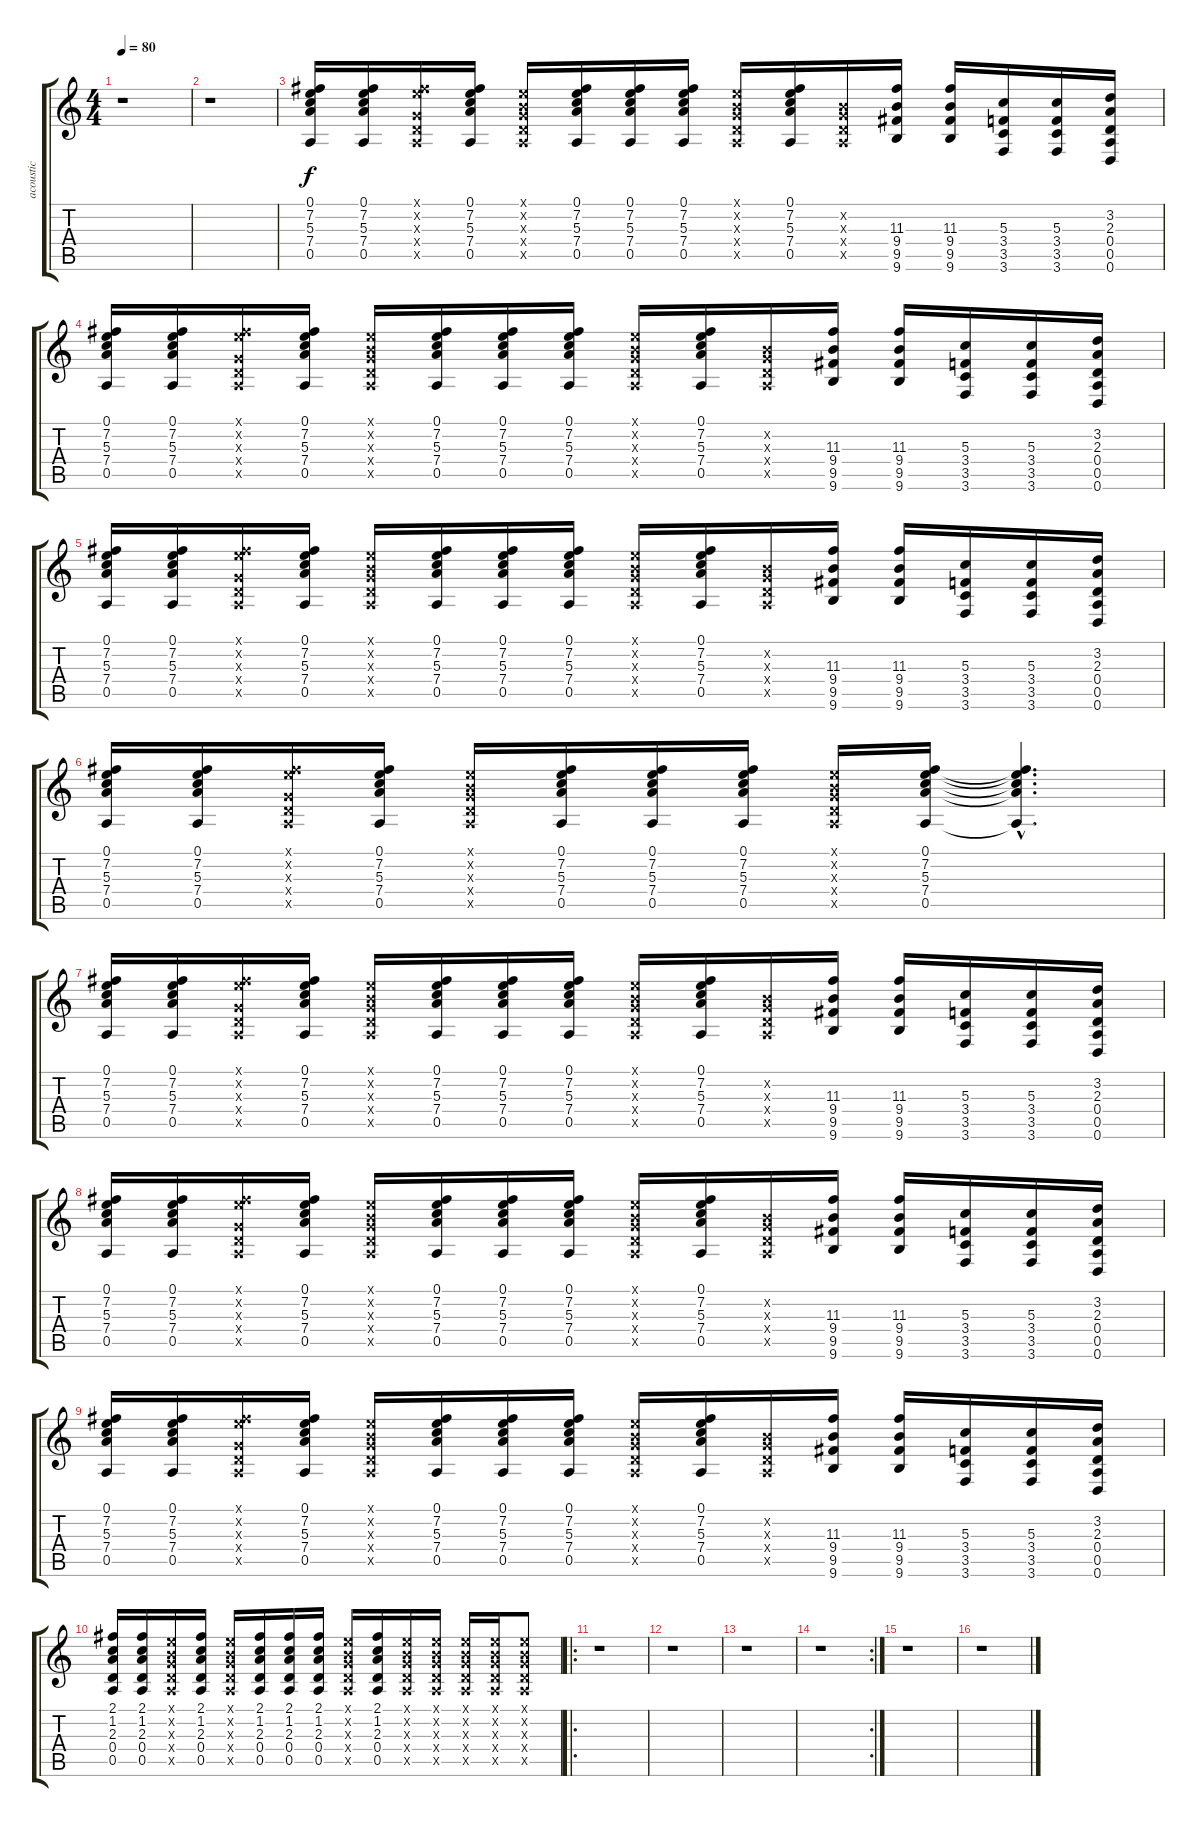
\track ("acoustic" "acoustic") {instrument acousticguitarsteel}
\staff {score tabs}
\tuning (E4 B3 G3 D3 A2 D2) {hide}
\ts (4 4)
\tempo 80
\clef g2
\ks c
r.1{dy f instrument acousticguitarsteel} |
r.1 |
(0.1 7.2 5.3 7.4 0.5).16 (0.1 7.2 5.3 7.4 0.5).16 (0.1{x} 7.2{x} 0.3{x} 0.4{x} 0.5{x}).16 (0.1 7.2 5.3 7.4 0.5).16 (0.1{x} 0.2{x} 0.3{x} 0.4{x} 0.5{x}).16 (0.1 7.2 5.3 7.4 0.5).16 (0.1 7.2 5.3 7.4 0.5).16 (0.1 7.2 5.3 7.4 0.5).16 (0.1{x} 0.2{x} 0.3{x} 0.4{x} 0.5{x}).16 (0.1 7.2 5.3 7.4 0.5).16 (0.2{x} 0.3{x} 0.4{x} 0.5{x}).16 (11.3 9.4 9.5 9.6).16 (11.3 9.4 9.5 9.6).16 (5.3 3.4 3.5 3.6).16 (5.3 3.4 3.5 3.6).16 (3.2 2.3 0.4 0.5 0.6).16 |
(0.1 7.2 5.3 7.4 0.5).16 (0.1 7.2 5.3 7.4 0.5).16 (0.1{x} 7.2{x} 0.3{x} 0.4{x} 0.5{x}).16 (0.1 7.2 5.3 7.4 0.5).16 (0.1{x} 0.2{x} 0.3{x} 0.4{x} 0.5{x}).16 (0.1 7.2 5.3 7.4 0.5).16 (0.1 7.2 5.3 7.4 0.5).16 (0.1 7.2 5.3 7.4 0.5).16 (0.1{x} 0.2{x} 0.3{x} 0.4{x} 0.5{x}).16 (0.1 7.2 5.3 7.4 0.5).16 (0.2{x} 0.3{x} 0.4{x} 0.5{x}).16 (11.3 9.4 9.5 9.6).16 (11.3 9.4 9.5 9.6).16 (5.3 3.4 3.5 3.6).16 (5.3 3.4 3.5 3.6).16 (3.2 2.3 0.4 0.5 0.6).16 |
(0.1 7.2 5.3 7.4 0.5).16 (0.1 7.2 5.3 7.4 0.5).16 (0.1{x} 7.2{x} 0.3{x} 0.4{x} 0.5{x}).16 (0.1 7.2 5.3 7.4 0.5).16 (0.1{x} 0.2{x} 0.3{x} 0.4{x} 0.5{x}).16 (0.1 7.2 5.3 7.4 0.5).16 (0.1 7.2 5.3 7.4 0.5).16 (0.1 7.2 5.3 7.4 0.5).16 (0.1{x} 0.2{x} 0.3{x} 0.4{x} 0.5{x}).16 (0.1 7.2 5.3 7.4 0.5).16 (0.2{x} 0.3{x} 0.4{x} 0.5{x}).16 (11.3 9.4 9.5 9.6).16 (11.3 9.4 9.5 9.6).16 (5.3 3.4 3.5 3.6).16 (5.3 3.4 3.5 3.6).16 (3.2 2.3 0.4 0.5 0.6).16 |
(0.1 7.2 5.3 7.4 0.5).16 (0.1 7.2 5.3 7.4 0.5).16 (0.1{x} 7.2{x} 0.3{x} 0.4{x} 0.5{x}).16 (0.1 7.2 5.3 7.4 0.5).16 (0.1{x} 0.2{x} 0.3{x} 0.4{x} 0.5{x}).16 (0.1 7.2 5.3 7.4 0.5).16 (0.1 7.2 5.3 7.4 0.5).16 (0.1 7.2 5.3 7.4 0.5).16 (0.1{x} 0.2{x} 0.3{x} 0.4{x} 0.5{x}).16 (0.1 7.2 5.3 7.4 0.5).16 (0.1{hac t} 7.2{hac t} 5.3{hac t} 7.4{hac t} 0.5{hac t}).4{d} |
(0.1 7.2 5.3 7.4 0.5).16 (0.1 7.2 5.3 7.4 0.5).16 (0.1{x} 7.2{x} 0.3{x} 0.4{x} 0.5{x}).16 (0.1 7.2 5.3 7.4 0.5).16 (0.1{x} 0.2{x} 0.3{x} 0.4{x} 0.5{x}).16 (0.1 7.2 5.3 7.4 0.5).16 (0.1 7.2 5.3 7.4 0.5).16 (0.1 7.2 5.3 7.4 0.5).16 (0.1{x} 0.2{x} 0.3{x} 0.4{x} 0.5{x}).16 (0.1 7.2 5.3 7.4 0.5).16 (0.2{x} 0.3{x} 0.4{x} 0.5{x}).16 (11.3 9.4 9.5 9.6).16 (11.3 9.4 9.5 9.6).16 (5.3 3.4 3.5 3.6).16 (5.3 3.4 3.5 3.6).16 (3.2 2.3 0.4 0.5 0.6).16 |
(0.1 7.2 5.3 7.4 0.5).16 (0.1 7.2 5.3 7.4 0.5).16 (0.1{x} 7.2{x} 0.3{x} 0.4{x} 0.5{x}).16 (0.1 7.2 5.3 7.4 0.5).16 (0.1{x} 0.2{x} 0.3{x} 0.4{x} 0.5{x}).16 (0.1 7.2 5.3 7.4 0.5).16 (0.1 7.2 5.3 7.4 0.5).16 (0.1 7.2 5.3 7.4 0.5).16 (0.1{x} 0.2{x} 0.3{x} 0.4{x} 0.5{x}).16 (0.1 7.2 5.3 7.4 0.5).16 (0.2{x} 0.3{x} 0.4{x} 0.5{x}).16 (11.3 9.4 9.5 9.6).16 (11.3 9.4 9.5 9.6).16 (5.3 3.4 3.5 3.6).16 (5.3 3.4 3.5 3.6).16 (3.2 2.3 0.4 0.5 0.6).16 |
(0.1 7.2 5.3 7.4 0.5).16 (0.1 7.2 5.3 7.4 0.5).16 (0.1{x} 7.2{x} 0.3{x} 0.4{x} 0.5{x}).16 (0.1 7.2 5.3 7.4 0.5).16 (0.1{x} 0.2{x} 0.3{x} 0.4{x} 0.5{x}).16 (0.1 7.2 5.3 7.4 0.5).16 (0.1 7.2 5.3 7.4 0.5).16 (0.1 7.2 5.3 7.4 0.5).16 (0.1{x} 0.2{x} 0.3{x} 0.4{x} 0.5{x}).16 (0.1 7.2 5.3 7.4 0.5).16 (0.2{x} 0.3{x} 0.4{x} 0.5{x}).16 (11.3 9.4 9.5 9.6).16 (11.3 9.4 9.5 9.6).16 (5.3 3.4 3.5 3.6).16 (5.3 3.4 3.5 3.6).16 (3.2 2.3 0.4 0.5 0.6).16 |
(2.1 1.2 2.3 0.4 0.5).16 (2.1 1.2 2.3 0.4 0.5).16 (0.1{x} 0.2{x} 0.3{x} 0.4{x} 0.5{x}).16 (2.1 1.2 2.3 0.4 0.5).16 (0.1{x} 0.2{x} 0.3{x} 0.4{x} 0.5{x}).16 (2.1 1.2 2.3 0.4 0.5).16 (2.1 1.2 2.3 0.4 0.5).16 (2.1 1.2 2.3 0.4 0.5).16 (0.1{x} 0.2{x} 0.3{x} 0.4{x} 0.5{x}).16 (2.1 1.2 2.3 0.4 0.5).16 (0.1{x} 0.2{x} 0.3{x} 0.4{x} 0.5{x}).16 (0.1{x} 0.2{x} 0.3{x} 0.4{x} 0.5{x}).16 (0.1{x} 0.2{x} 0.3{x} 0.4{x} 0.5{x}).16 (0.1{x} 0.2{x} 0.3{x} 0.4{x} 0.5{x}).16 (0.1{x} 0.2{x} 0.3{x} 0.4{x} 0.5{x}).8 |
\ro
r.1 |
r.1 |
r.1 |
\rc 2
r.1 |
r.1 |
r.1
